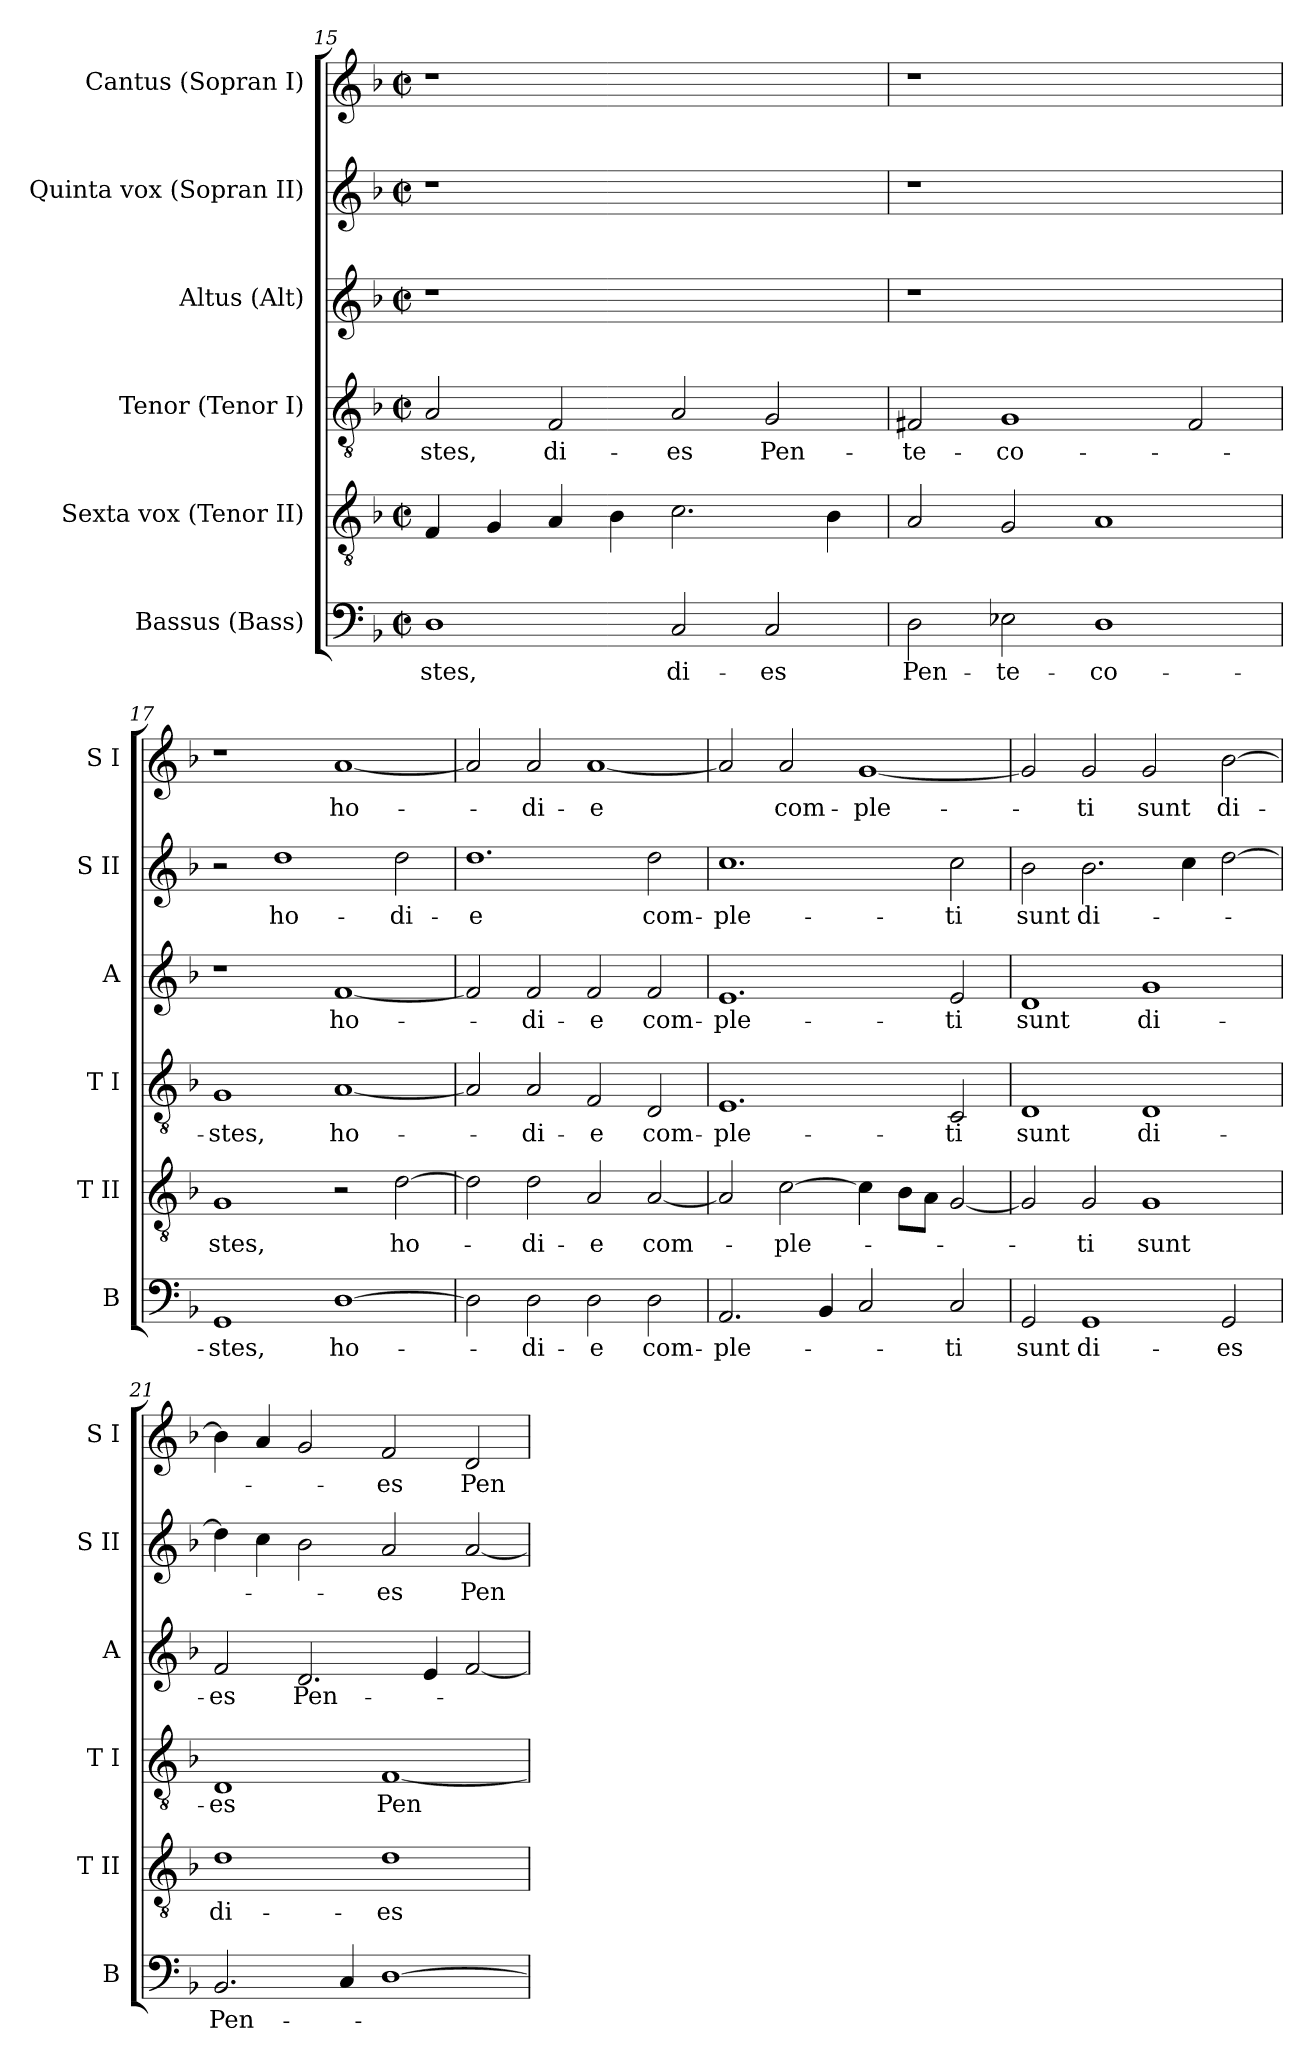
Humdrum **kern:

**kern	**text	**kern	**text	**kern	**text	**kern	**text	**kern	**text	**kern	**text
*part6	*part6	*part5	*part5	*part4	*part4	*part3	*part3	*part2	*part2	*part1	*part1
*staff6	*staff6	*staff5	*staff5	*staff4	*staff4	*staff3	*staff3	*staff2	*staff2	*staff1	*staff1
*I"Bassus (Bass)	*	*I"Sexta vox (Tenor II)	*	*I"Tenor (Tenor I)	*	*I"Altus (Alt)	*	*I"Quinta vox (Sopran II)	*	*I"Cantus (Sopran I)	*
*I'B	*	*I'T II	*	*I'T I	*	*I'A	*	*I'S II	*	*I'S I	*
*clefF4	*	*clefGv2	*	*clefGv2	*	*clefG2	*	*clefG2	*	*clefG2	*
*k[b-]	*	*k[b-]	*	*k[b-]	*	*k[b-]	*	*k[b-]	*	*k[b-]	*
*F:	*	*F:	*	*F:	*	*F:	*	*F:	*	*F:	*
*M2/2	*	*M2/2	*	*M2/2	*	*M2/2	*	*M2/2	*	*M2/2	*
*met(c|)	*	*met(c|)	*	*met(c|)	*	*met(c|)	*	*met(c|)	*	*met(c|)	*
=15	=15	=15	=15	=15	=15	=15	=15	=15	=15	=15	=15
!	!LO:LY:b	!	!	!	!LO:LY:b	!	!	!	!	!	!
1D	-stes,	4F/	.	2A/	-stes,	1r	.	1r	.	1r	.
.	.	4G/	.	.	.	.	.	.	.	.	.
!	!	!	!	!	!LO:LY:b	!	!	!	!	!	!
.	.	4A/	.	2F/	di-	.	.	.	.	.	.
.	.	4B-\	.	.	.	.	.	.	.	.	.
!	!LO:LY:b	!	!	!	!LO:LY:b	!	!	!	!	!	!
2C/	di-	2.c\	.	2A/	-es	1ryy	.	1ryy	.	1ryy	.
!	!LO:LY:b	!	!	!	!LO:LY:b	!	!	!	!	!	!
2C/	-es	.	.	2G/	Pen-	.	.	.	.	.	.
.	.	4B-\	.	.	.	.	.	.	.	.	.
=16	=16	=16	=16	=16	=16	=16	=16	=16	=16	=16	=16
!	!LO:LY:b	!	!	!	!LO:LY:b	!	!	!	!	!	!
2D\	Pen-	2A/	.	2F#X/	-te-	1r	.	1r	.	1r	.
!	!LO:LY:b	!	!	!	!LO:LY:b	!	!	!	!	!	!
2E-X\	-te-	2G/	.	1G	-co-	.	.	.	.	.	.
!	!LO:LY:b	!	!	!	!	!	!	!	!	!	!
1D	-co-	1A	.	.	.	1ryy	.	1ryy	.	1ryy	.
.	.	.	.	2F#/	.	.	.	.	.	.	.
!!LO:LB:g=z
=17	=17	=17	=17	=17	=17	=17	=17	=17	=17	=17	=17
!	!LO:LY:b	!	!LO:LY:b	!	!LO:LY:b	!	!	!	!	!	!
1GG	-stes,	1G	-stes,	1G	-stes,	1r	.	2r	.	1r	.
!	!	!	!	!	!	!	!	!	!LO:LY:b	!	!
.	.	.	.	.	.	.	.	1dd	ho-	.	.
!	!LO:LY:b	!	!	!	!LO:LY:b	!	!LO:LY:b	!	!	!	!LO:LY:b
[1D	ho-	2r	.	[1A	ho-	[1f	ho-	.	.	[1a	ho-
!	!	!	!LO:LY:b	!	!	!	!	!	!LO:LY:b	!	!
.	.	[2d\	ho-	.	.	.	.	2dd\	-di-	.	.
=18	=18	=18	=18	=18	=18	=18	=18	=18	=18	=18	=18
!	!	!	!	!	!	!	!	!	!LO:LY:b	!	!
2D\]	.	2d\]	.	2A/]	.	2f/]	.	1.dd	-e	2a/]	.
!	!LO:LY:b	!	!LO:LY:b	!	!LO:LY:b	!	!LO:LY:b	!	!	!	!LO:LY:b
2D\	-di-	2d\	-di-	2A/	-di-	2f/	-di-	.	.	2a/	-di-
!	!LO:LY:b	!	!LO:LY:b	!	!LO:LY:b	!	!LO:LY:b	!	!	!	!LO:LY:b
2D\	-e	2A/	-e	2F/	-e	2f/	-e	.	.	[1a	-e
!	!LO:LY:b	!	!LO:LY:b	!	!LO:LY:b	!	!LO:LY:b	!	!LO:LY:b	!	!
2D\	com-	[2A/	com-	2D/	com-	2f/	com-	2dd\	com-	.	.
=19	=19	=19	=19	=19	=19	=19	=19	=19	=19	=19	=19
!	!LO:LY:b	!	!	!	!LO:LY:b	!	!LO:LY:b	!	!LO:LY:b	!	!
2.AA/	-ple-	2A/]	.	1.E	-ple-	1.e	-ple-	1.cc	-ple-	2a/]	.
!	!	!	!LO:LY:b	!	!	!	!	!	!	!	!LO:LY:b
.	.	[2c\	-ple-	.	.	.	.	.	.	2a/	com-
4BB-/	.	.	.	.	.	.	.	.	.	.	.
!	!	!	!	!	!	!	!	!	!	!	!LO:LY:b
2C/	.	4c\]	.	.	.	.	.	.	.	[1g	-ple-
.	.	8B-\L	.	.	.	.	.	.	.	.	.
.	.	8A\J	.	.	.	.	.	.	.	.	.
!	!LO:LY:b	!	!	!	!LO:LY:b	!	!LO:LY:b	!	!LO:LY:b	!	!
2C/	-ti	[2G/	.	2C/	-ti	2e/	-ti	2cc\	-ti	.	.
=20	=20	=20	=20	=20	=20	=20	=20	=20	=20	=20	=20
!	!LO:LY:b	!	!	!	!LO:LY:b	!	!LO:LY:b	!	!LO:LY:b	!	!
2GG/	sunt	2G/]	.	1D	sunt	1d	sunt	2b-\	sunt	2g/]	.
!	!LO:LY:b	!	!LO:LY:b	!	!	!	!	!	!LO:LY:b	!	!LO:LY:b
1GG	di-	2G/	-ti	.	.	.	.	2.b-\	di-	2g/	-ti
!	!	!	!LO:LY:b	!	!LO:LY:b	!	!LO:LY:b	!	!	!	!LO:LY:b
.	.	1G	sunt	1D	di-	1g	di-	.	.	2g/	sunt
.	.	.	.	.	.	.	.	4cc\	.	.	.
!	!LO:LY:b	!	!	!	!	!	!	!	!	!	!LO:LY:b
2GG/	-es	.	.	.	.	.	.	[2dd\	.	[2b-\	di-
=21	=21	=21	=21	=21	=21	=21	=21	=21	=21	=21	=21
!	!LO:LY:b	!	!LO:LY:b	!	!LO:LY:b	!	!LO:LY:b	!	!	!	!
2.BB-/	Pen-	1d	di-	1D	-es	2f/	-es	4dd\]	.	4b-\]	.
.	.	.	.	.	.	.	.	4cc\	.	4a/	.
!	!	!	!	!	!	!	!LO:LY:b	!	!	!	!
.	.	.	.	.	.	2.d/	Pen-	2b-\	.	2g/	.
4C/	.	.	.	.	.	.	.	.	.	.	.
!	!	!	!LO:LY:b	!	!LO:LY:b	!	!	!	!LO:LY:b	!	!LO:LY:b
[1D	.	1d	-es	[1F	Pen-	.	.	2a/	-es	2f/	-es
.	.	.	.	.	.	4e/	.	.	.	.	.
!	!	!	!	!	!	!	!	!	!LO:LY:b	!	!LO:LY:b
.	.	.	.	.	.	[2f/	.	[2a/	Pen-	2d/	Pen-
=	=	=	=	=	=	=	=	=	=	=	=
*-	*-	*-	*-	*-	*-	*-	*-	*-	*-	*-	*-
